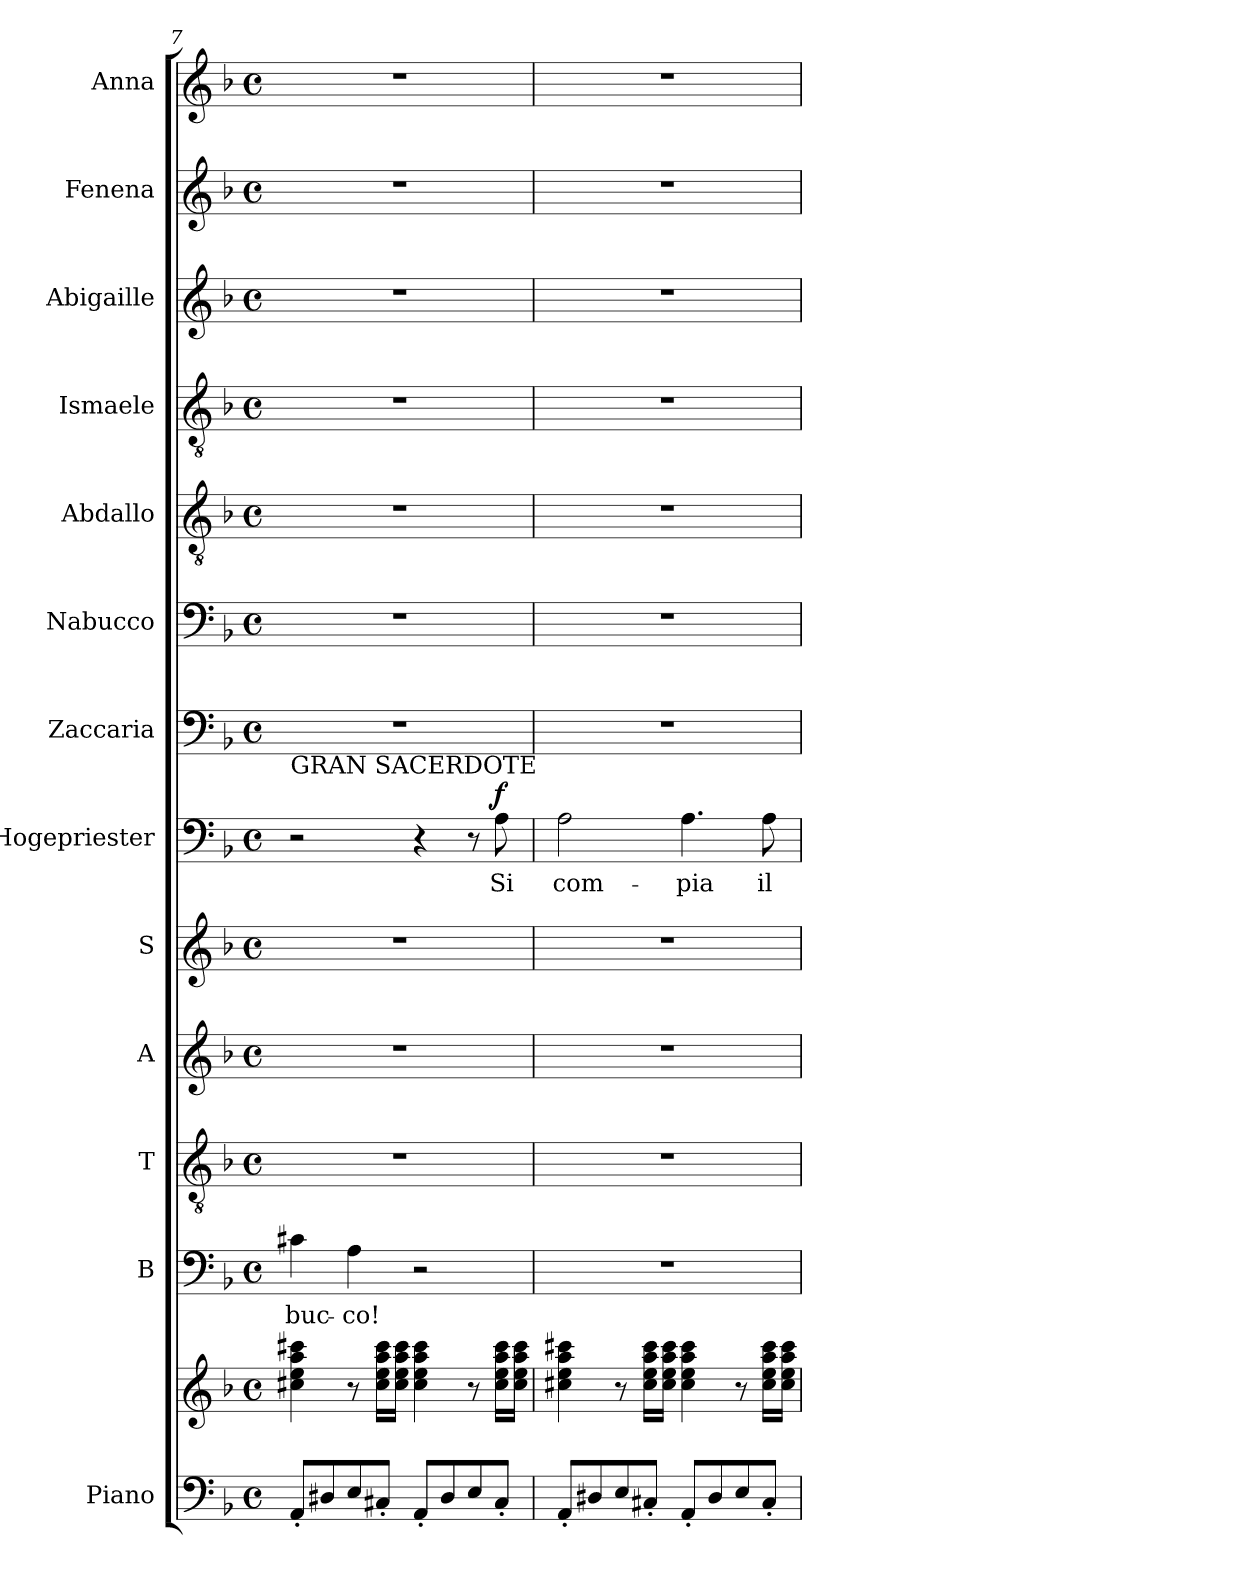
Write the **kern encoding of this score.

**kern	**kern	**kern	**text	**kern	**kern	**kern	**kern	**text	**dynam	**kern	**kern	**kern	**kern	**kern	**kern	**kern
*part13	*part13	*part12	*part12	*part11	*part10	*part9	*part8	*part8	*part8	*part7	*part6	*part5	*part4	*part3	*part2	*part1
*staff14	*staff13	*staff12	*staff12	*staff11	*staff10	*staff9	*staff8	*staff8	*staff8	*staff7	*staff6	*staff5	*staff4	*staff3	*staff2	*staff1
*I"Piano	*	*I"B	*	*I"T	*I"A	*I"S	*I"Hogepriester	*	*	*I"Zaccaria	*I"Nabucco	*I"Abdallo	*I"Ismaele	*I"Abigaille	*I"Fenena	*I"Anna
*I'Pno	*	*I'B	*	*I'T	*I'A	*I'S	*	*	*	*	*I'B	*	*	*	*	*
*clefF4	*clefG2	*clefF4	*	*clefGv2	*clefG2	*clefG2	*clefF4	*	*	*clefF4	*clefF4	*clefGv2	*clefGv2	*clefG2	*clefG2	*clefG2
*k[b-]	*k[b-]	*k[b-]	*	*k[b-]	*k[b-]	*k[b-]	*k[b-]	*	*	*k[b-]	*k[b-]	*k[b-]	*k[b-]	*k[b-]	*k[b-]	*k[b-]
*M4/4	*M4/4	*M4/4	*	*M4/4	*M4/4	*M4/4	*M4/4	*	*	*M4/4	*M4/4	*M4/4	*M4/4	*M4/4	*M4/4	*M4/4
*met(c)	*met(c)	*met(c)	*	*met(c)	*met(c)	*met(c)	*met(c)	*	*	*met(c)	*met(c)	*met(c)	*met(c)	*met(c)	*met(c)	*met(c)
=7	=7	=7	=7	=7	=7	=7	=7	=7	=7	=7	=7	=7	=7	=7	=7	=7
!	!	!	!	!	!	!	!LO:TX:a:t=GRAN SACERDOTE	!	!	!	!	!	!	!	!	!
!	!	!	!LO:LY:b	!	!	!	!	!	!	!	!	!	!	!	!	!
8AA'/L	4cc#X\ 4ee\ 4aa\ 4ccc#X\	4c#X\	-buc-	1r	1r	1r	2r	.	.	1r	1r	1r	1r	1r	1r	1r
8D#X/	.	.	.	.	.	.	.	.	.	.	.	.	.	.	.	.
!	!	!	!LO:LY:b	!	!	!	!	!	!	!	!	!	!	!	!	!
8E/	8r	4A\	-co!	.	.	.	.	.	.	.	.	.	.	.	.	.
8C#X'/J	16cc#\ 16ee\ 16aa\ 16ccc#\LL	.	.	.	.	.	.	.	.	.	.	.	.	.	.	.
.	16cc#\ 16ee\ 16aa\ 16ccc#\JJ	.	.	.	.	.	.	.	.	.	.	.	.	.	.	.
8AA'/L	4cc#\ 4ee\ 4aa\ 4ccc#\	2r	.	.	.	.	4r	.	.	.	.	.	.	.	.	.
8D#/	.	.	.	.	.	.	.	.	.	.	.	.	.	.	.	.
8E/	8r	.	.	.	.	.	8r	.	.	.	.	.	.	.	.	.
!	!	!	!	!	!	!	!	!LO:LY:b	!LO:DY:a	!	!	!	!	!	!	!
8C#'/J	16cc#\ 16ee\ 16aa\ 16ccc#\LL	.	.	.	.	.	8A\	Si	f	.	.	.	.	.	.	.
.	16cc#\ 16ee\ 16aa\ 16ccc#\JJ	.	.	.	.	.	.	.	.	.	.	.	.	.	.	.
=8	=8	=8	=8	=8	=8	=8	=8	=8	=8	=8	=8	=8	=8	=8	=8	=8
!	!	!	!	!	!	!	!	!LO:LY:b	!	!	!	!	!	!	!	!
8AA'/L	4cc#X\ 4ee\ 4aa\ 4ccc#X\	1r	.	1r	1r	1r	2A\	com-	.	1r	1r	1r	1r	1r	1r	1r
8D#X/	.	.	.	.	.	.	.	.	.	.	.	.	.	.	.	.
8E/	8r	.	.	.	.	.	.	.	.	.	.	.	.	.	.	.
8C#X'/J	16cc#\ 16ee\ 16aa\ 16ccc#\LL	.	.	.	.	.	.	.	.	.	.	.	.	.	.	.
.	16cc#\ 16ee\ 16aa\ 16ccc#\JJ	.	.	.	.	.	.	.	.	.	.	.	.	.	.	.
!	!	!	!	!	!	!	!	!LO:LY:b	!	!	!	!	!	!	!	!
8AA'/L	4cc#\ 4ee\ 4aa\ 4ccc#\	.	.	.	.	.	4.A\	-pia	.	.	.	.	.	.	.	.
8D#/	.	.	.	.	.	.	.	.	.	.	.	.	.	.	.	.
8E/	8r	.	.	.	.	.	.	.	.	.	.	.	.	.	.	.
!	!	!	!	!	!	!	!	!LO:LY:b	!	!	!	!	!	!	!	!
8C#'/J	16cc#\ 16ee\ 16aa\ 16ccc#\LL	.	.	.	.	.	8A\	il	.	.	.	.	.	.	.	.
.	16cc#\ 16ee\ 16aa\ 16ccc#\JJ	.	.	.	.	.	.	.	.	.	.	.	.	.	.	.
=	=	=	=	=	=	=	=	=	=	=	=	=	=	=	=	=
*-	*-	*-	*-	*-	*-	*-	*-	*-	*-	*-	*-	*-	*-	*-	*-	*-
